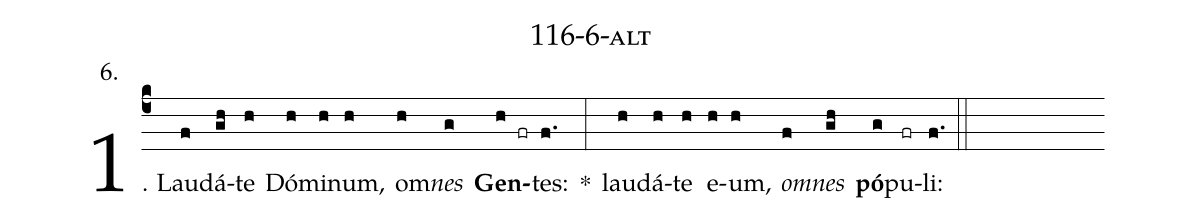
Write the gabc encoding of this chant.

name: 116-6-alt;
annotation: 6.;
%%
(c4)1. Lau(f)dá(gh)te(h) Dó(h)mi(h)num,(h) om(h)<i>nes</i>(g) <b>Gen</b>(h fr)tes:(f.) *(:) lau(h)dá(h)te(h) e(h)um,(h) <i>om</i>(f)<i>nes</i>(gh) <b>pó</b>(g)pu(fr)li:(f.) (::)
